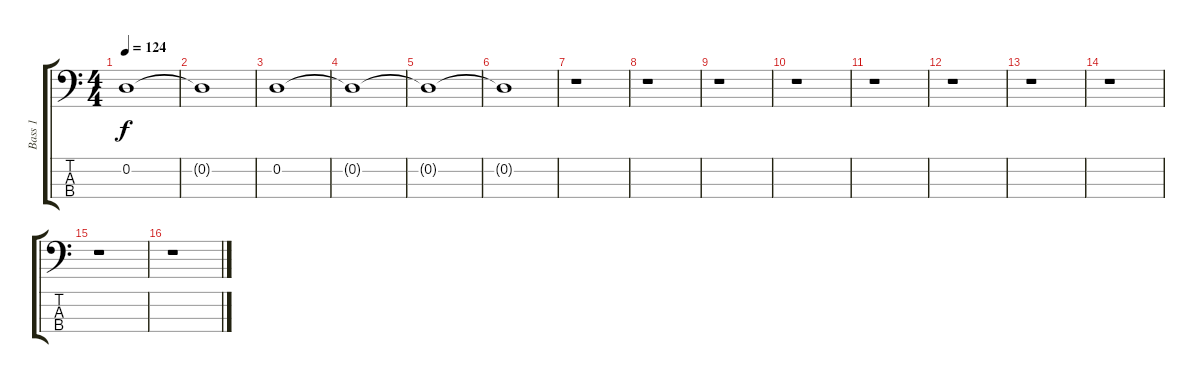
\track ("Bass 1" "Bass 1") {instrument electricbasspick}
\staff {score tabs}
\tuning (G2 D2 A1 E1) {hide}
\ts (4 4)
\tempo 124
\clef f4
\ks c
0.2{t}.1{dy f} |
0.2{t}.1 |
0.2.1 |
0.2{t}.1 |
0.2{t}.1 |
0.2{t}.1 |
r.1 |
r.1 |
r.1 |
r.1 |
r.1 |
r.1 |
r.1 |
r.1 |
r.1 |
r.1
